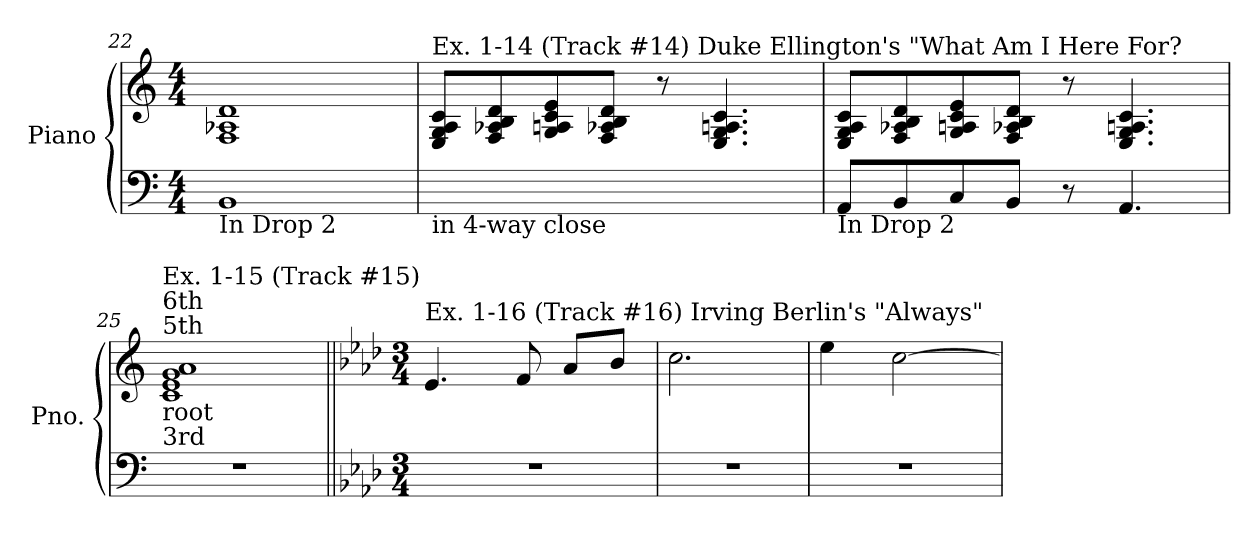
**kern	**kern
*part1	*part1
*staff2	*staff1
*I"Piano	*
*I'Pno.	*
*clefF4	*clefG2
*k[]	*k[]
*M4/4	*M4/4
=22	=22
!LO:TX:b:t=In Drop 2	!
1BB	1F 1A-X 1d
!!LO:LB:g=z
=23	=23
!	!LO:TX:a:t=Ex. 1-14 (Track #14) Duke Ellington's "What Am I Here For?
!LO:TX:b:t=in 4-way close	!
1ryy	8E/ 8G/ 8A/ 8c/L
.	8F/ 8A-X/ 8B/ 8d/
.	8G/ 8An/ 8c/ 8e/
.	8F/ 8A-X/ 8B/ 8d/J
.	8r
.	4.E/ 4.G/ 4.An/ 4.c/
=24	=24
!LO:TX:b:t=In Drop 2	!
8AA/L	8E/ 8G/ 8A/ 8c/L
8BB/	8F/ 8A-X/ 8B/ 8d/
8C/	8G/ 8An/ 8c/ 8e/
8BB/J	8F/ 8A-X/ 8B/ 8d/J
8r	8r
4.AA/	4.E/ 4.G/ 4.An/ 4.c/
!!LO:PB:g=z
=25	=25
!	!LO:TX:b:t=root
!	!LO:TX:b:t=3rd
!	!LO:TX:a:t=5th
!	!LO:TX:a:t=6th
!	!LO:TX:a:t=Ex. 1-15 (Track #15)
1r	1c 1e 1g 1a
!!LO:LB:g=z
=26||	=26||
*k[b-e-a-d-]	*k[b-e-a-d-]
*M3/4	*M3/4
!	!LO:TX:a:t=Ex. 1-16 (Track #16) Irving Berlin's "Always"
2.r	4.e-/
.	8f/
.	8a-/L
.	8b-/J
=27	=27
2.r	2.cc\
=28	=28
2.r	4ee-\
.	[2cc\
=	=
*-	*-
